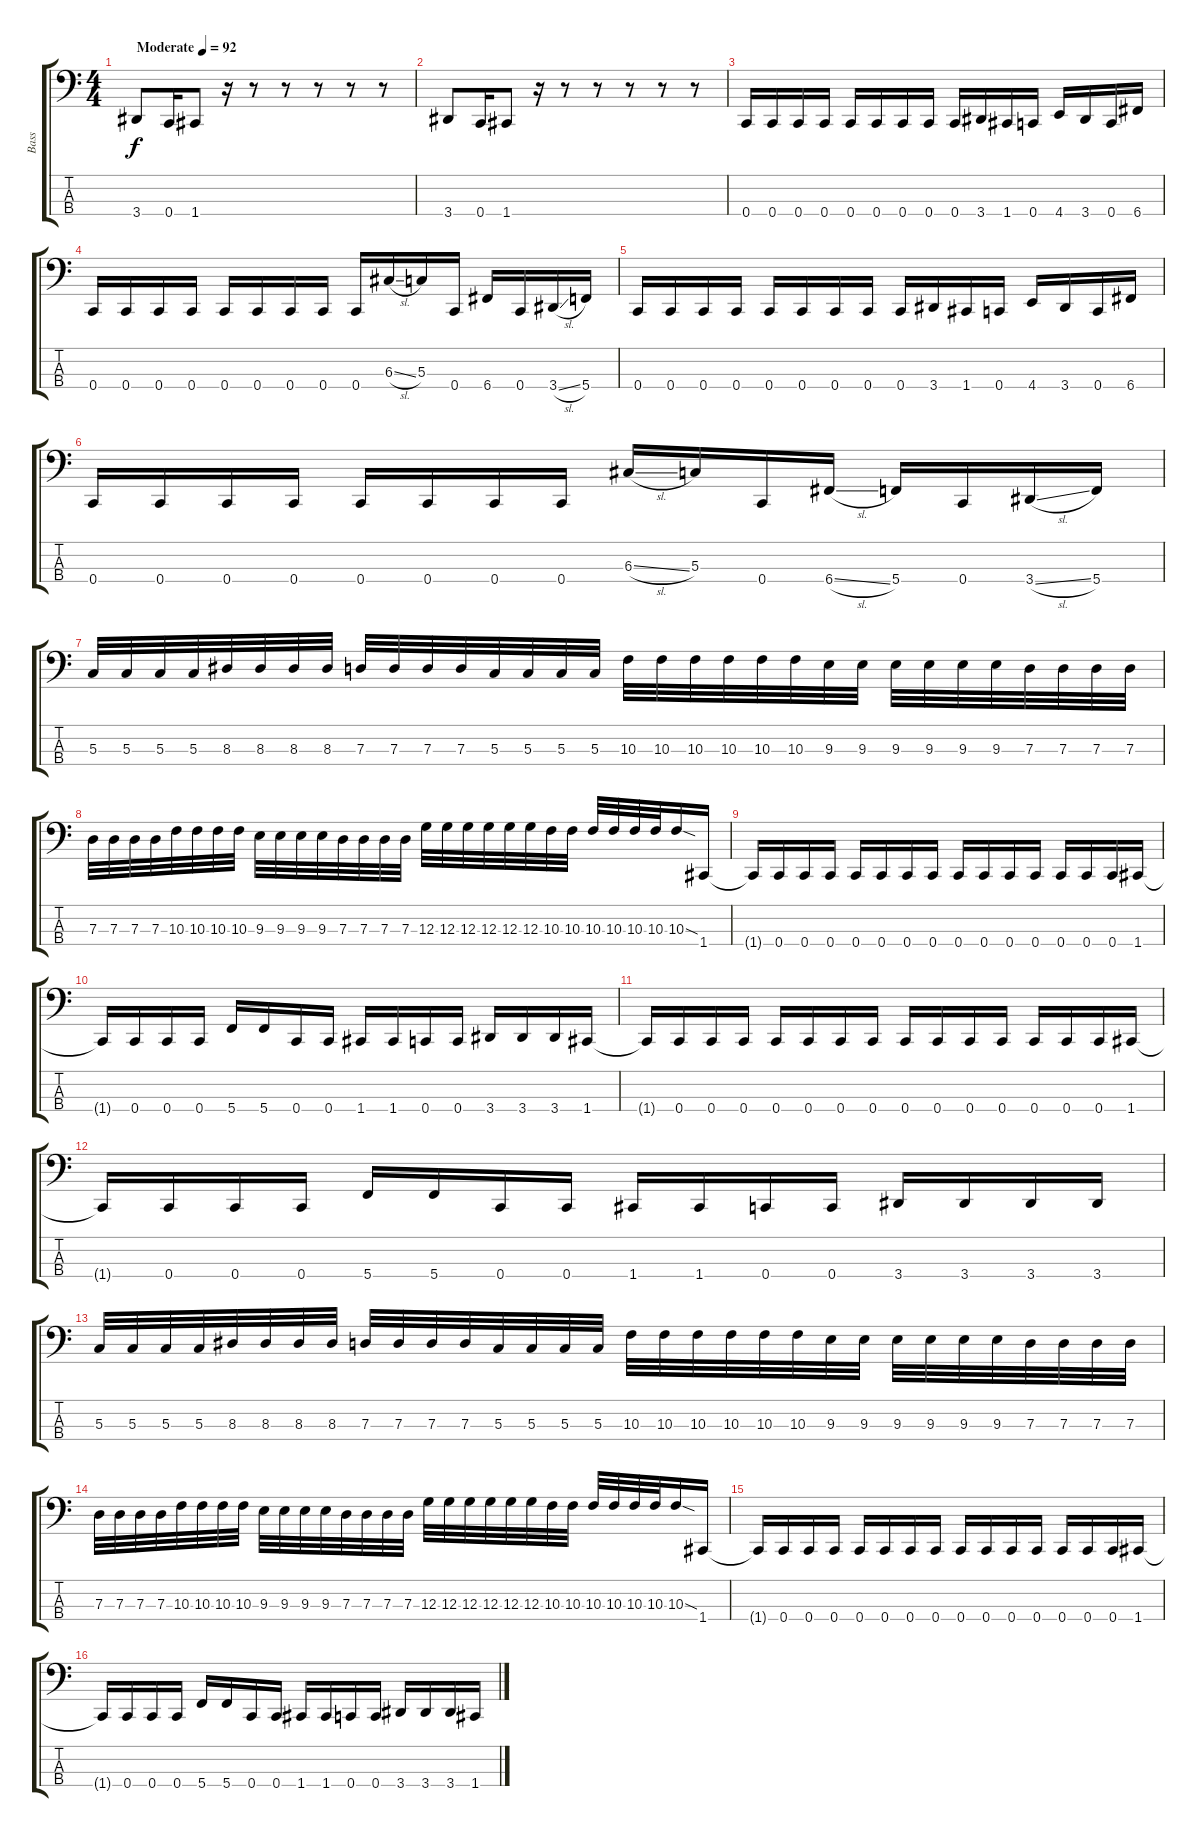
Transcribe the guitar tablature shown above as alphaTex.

\track ("Bass" "Bass") {instrument electricbasspick}
\staff {score tabs}
\tuning (F2 C2 G1 C1) {hide}
\ts (4 4)
\tempo (92 "Moderate")
\clef f4
\ks c
3.4.8{dy f instrument electricbasspick} 0.4.16 1.4.8 r.16 r.8 r.8 r.8 r.8 r.8 |
3.4.8 0.4.16 1.4.8 r.16 r.8 r.8 r.8 r.8 r.8 |
0.4.16 0.4.16 0.4.16 0.4.16 0.4.16 0.4.16 0.4.16 0.4.16 0.4.16 3.4.16 1.4.16 0.4.16 4.4.16 3.4.16 0.4.16 6.4.16 |
0.4.16 0.4.16 0.4.16 0.4.16 0.4.16 0.4.16 0.4.16 0.4.16 0.4.16 6.3{sl}.16 5.3.16 0.4.16 6.4.16 0.4.16 3.4{sl}.16 5.4.16 |
0.4.16 0.4.16 0.4.16 0.4.16 0.4.16 0.4.16 0.4.16 0.4.16 0.4.16 3.4.16 1.4.16 0.4.16 4.4.16 3.4.16 0.4.16 6.4.16 |
0.4.16 0.4.16 0.4.16 0.4.16 0.4.16 0.4.16 0.4.16 0.4.16 6.3{sl}.16 5.3.16 0.4.16 6.4{sl}.16 5.4.16 0.4.16 3.4{sl}.16 5.4.16 |
5.3.32 5.3.32 5.3.32 5.3.32 8.3.32 8.3.32 8.3.32 8.3.32 7.3.32 7.3.32 7.3.32 7.3.32 5.3.32 5.3.32 5.3.32 5.3.32 10.3.32 10.3.32 10.3.32 10.3.32 10.3.32 10.3.32 9.3.32 9.3.32 9.3.32 9.3.32 9.3.32 9.3.32 7.3.32 7.3.32 7.3.32 7.3.32 |
7.3.32 7.3.32 7.3.32 7.3.32 10.3.32 10.3.32 10.3.32 10.3.32 9.3.32 9.3.32 9.3.32 9.3.32 7.3.32 7.3.32 7.3.32 7.3.32 12.3.32 12.3.32 12.3.32 12.3.32 12.3.32 12.3.32 10.3.32 10.3.32 10.3.32 10.3.32 10.3.32 10.3.32 10.3{sod}.16 1.4.16 |
1.4{t}.16 0.4.16 0.4.16 0.4.16 0.4.16 0.4.16 0.4.16 0.4.16 0.4.16 0.4.16 0.4.16 0.4.16 0.4.16 0.4.16 0.4.16 1.4.16 |
1.4{t}.16 0.4.16 0.4.16 0.4.16 5.4.16 5.4.16 0.4.16 0.4.16 1.4.16 1.4.16 0.4.16 0.4.16 3.4.16 3.4.16 3.4.16 1.4.16 |
1.4{t}.16 0.4.16 0.4.16 0.4.16 0.4.16 0.4.16 0.4.16 0.4.16 0.4.16 0.4.16 0.4.16 0.4.16 0.4.16 0.4.16 0.4.16 1.4.16 |
1.4{t}.16 0.4.16 0.4.16 0.4.16 5.4.16 5.4.16 0.4.16 0.4.16 1.4.16 1.4.16 0.4.16 0.4.16 3.4.16 3.4.16 3.4.16 3.4.16 |
5.3.32 5.3.32 5.3.32 5.3.32 8.3.32 8.3.32 8.3.32 8.3.32 7.3.32 7.3.32 7.3.32 7.3.32 5.3.32 5.3.32 5.3.32 5.3.32 10.3.32 10.3.32 10.3.32 10.3.32 10.3.32 10.3.32 9.3.32 9.3.32 9.3.32 9.3.32 9.3.32 9.3.32 7.3.32 7.3.32 7.3.32 7.3.32 |
7.3.32 7.3.32 7.3.32 7.3.32 10.3.32 10.3.32 10.3.32 10.3.32 9.3.32 9.3.32 9.3.32 9.3.32 7.3.32 7.3.32 7.3.32 7.3.32 12.3.32 12.3.32 12.3.32 12.3.32 12.3.32 12.3.32 10.3.32 10.3.32 10.3.32 10.3.32 10.3.32 10.3.32 10.3{sod}.16 1.4.16 |
1.4{t}.16 0.4.16 0.4.16 0.4.16 0.4.16 0.4.16 0.4.16 0.4.16 0.4.16 0.4.16 0.4.16 0.4.16 0.4.16 0.4.16 0.4.16 1.4.16 |
1.4{t}.16 0.4.16 0.4.16 0.4.16 5.4.16 5.4.16 0.4.16 0.4.16 1.4.16 1.4.16 0.4.16 0.4.16 3.4.16 3.4.16 3.4.16 1.4.16
